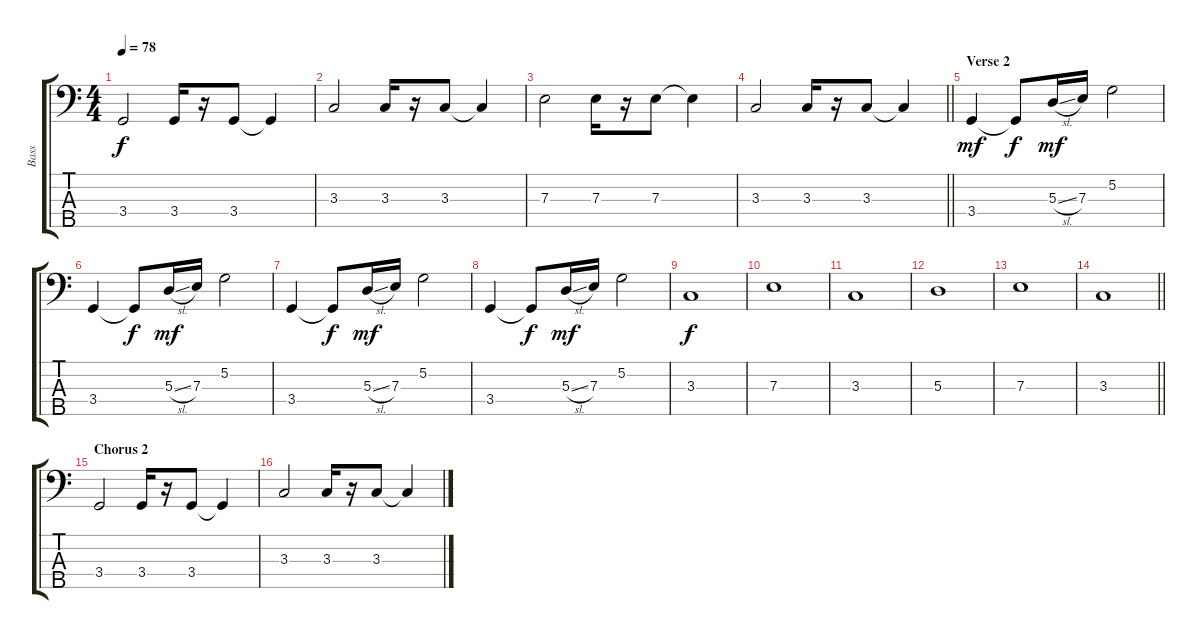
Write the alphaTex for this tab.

\track ("Bass" "Bass") {instrument fretlessbass}
\staff {score tabs}
\tuning (G2 D2 A1 E1 B0) {hide}
\ts (4 4)
\tempo 78
\clef f4
\ks c
3.4.2{dy f} 3.4.16 r.16 3.4.8 3.4{t}.4 |
3.3.2 3.3.16 r.16 3.3.8 3.3{t}.4 |
7.3.2 7.3.16 r.16 7.3.8 7.3{t}.4 |
\barLineRight lightlight
3.3.2 3.3.16 r.16 3.3.8 3.3{t}.4 |
\section ("" "Verse 2")
3.4.4{dy mf} 3.4{t}.8{dy f} 5.3{sl}.16{dy mf} 7.3.16 5.2.2 |
3.4.4 3.4{t}.8{dy f} 5.3{sl}.16{dy mf} 7.3.16 5.2.2 |
3.4.4 3.4{t}.8{dy f} 5.3{sl}.16{dy mf} 7.3.16 5.2.2 |
3.4.4 3.4{t}.8{dy f} 5.3{sl}.16{dy mf} 7.3.16 5.2.2 |
3.3.1{dy f} |
7.3.1 |
3.3.1 |
5.3.1 |
7.3.1 |
\barLineRight lightlight
3.3.1 |
\section ("" "Chorus 2")
3.4.2 3.4.16 r.16 3.4.8 3.4{t}.4 |
3.3.2 3.3.16 r.16 3.3.8 3.3{t}.4
